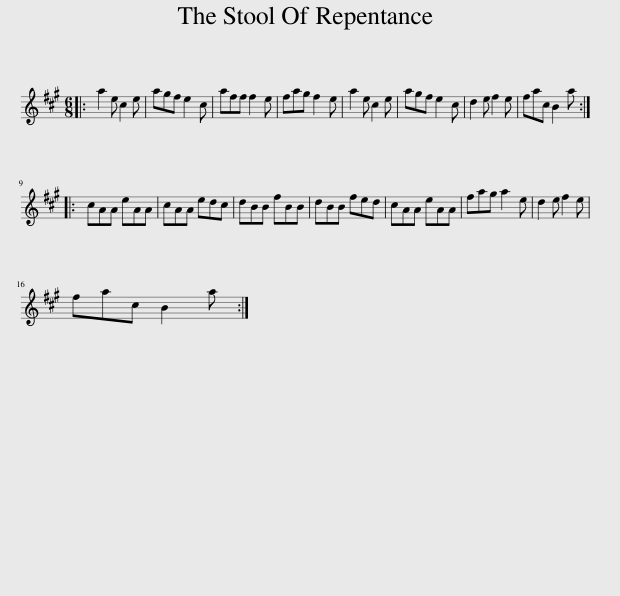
X:1
L:1/8
M:6/8
I:linebreak $
K:A
V:1 treble
V:1
|: a2 e c2 e | agf e2 c | aff f2 e | fag f2 e | a2 e c2 e | %5
 agf e2 c | d2 e f2 e | fac B2 a ::$ cAA eAA | cAA edc | %10
 dBB fBB | dBB fed | cAA eAA | fag a2 e | d2 e f2 e |$ %15
 fac B2 a :| %16
